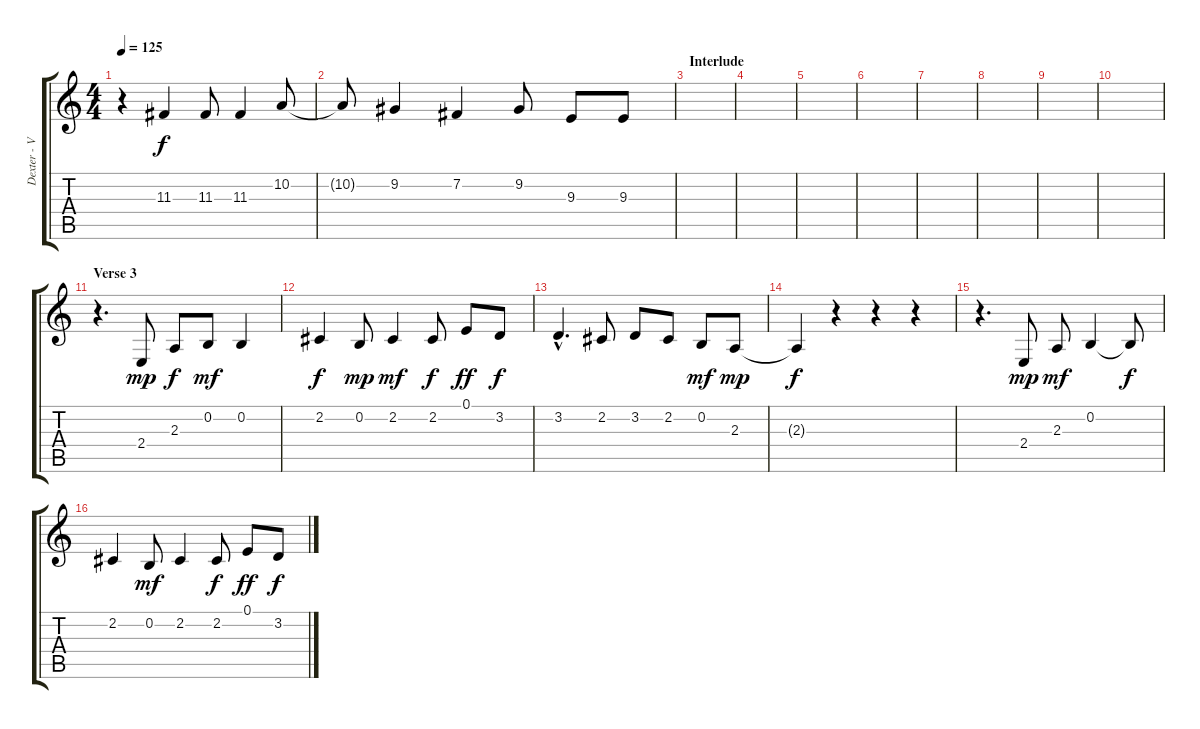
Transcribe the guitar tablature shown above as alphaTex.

\track ("Dexter - Vox" "Dexter - V") {instrument lead6voice}
\staff {score tabs}
\tuning (E4 B3 G3 D3 A2 E2) {hide}
\ts (4 4)
\tempo 125
\clef g2
\ks c
r.4{dy f} 11.3.4 11.3.8 11.3.4 10.2.8 |
10.2{t}.8 9.2.4 7.2.4 9.2.8 9.3.8 9.3.8 |
\section ("" "Interlude")
|
|
|
|
|
|
|
|
\section ("" "Verse 3")
r.4{d} 2.4.8{dy mp} 2.3.8{dy f} 0.2.8{dy mf} 0.2.4 |
2.2.4{dy f} 0.2.8{dy mp} 2.2.4{dy mf} 2.2.8{dy f} 0.1.8{dy ff} 3.2.8{dy f} |
3.2{hac}.4{d} 2.2.8 3.2.8 2.2.8 0.2.8{dy mf} 2.3.8{dy mp} |
2.3{t}.4{dy f} r.4 r.4 r.4 |
r.4{d} 2.4.8{dy mp} 2.3.8{dy mf} 0.2.4 0.2{t}.8{dy f} |
2.2.4 0.2.8{dy mf} 2.2.4 2.2.8{dy f} 0.1.8{dy ff} 3.2.8{dy f}
